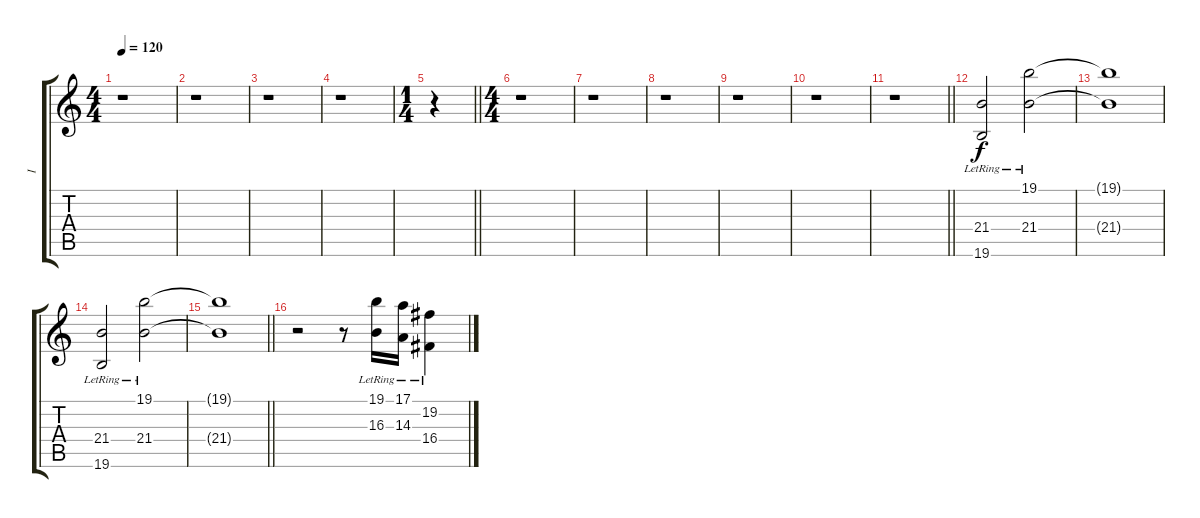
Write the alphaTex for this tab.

\track ("I" "I") {instrument tubularbells}
\staff {score tabs}
\tuning (E4 B3 G3 D3 A2 E2) {hide}
\ts (4 4)
\tempo 120
\clef g2
\ks c
r.1{dy f} |
r.1 |
r.1 |
r.1 |
\ts (1 4)
\barLineRight lightlight
r.4 |
\ts (4 4)
r.1 |
r.1 |
r.1 |
r.1 |
r.1 |
\barLineRight lightlight
r.1 |
(21.4{lr} 19.6{lr}).2{instrument tubularbells} (19.1{lr} 21.4{lr}).2 |
(19.1{t} 21.4{t}).1 |
(21.4{lr} 19.6{lr}).2 (19.1{lr} 21.4{lr}).2 |
\barLineRight lightlight
(19.1{t} 21.4{t}).1 |
r.2{instrument acousticgrandpiano} r.8 (19.1{lr} 16.3{lr}).16 (17.1{lr} 14.3{lr}).16 (19.2{lr} 16.4{lr}).4
